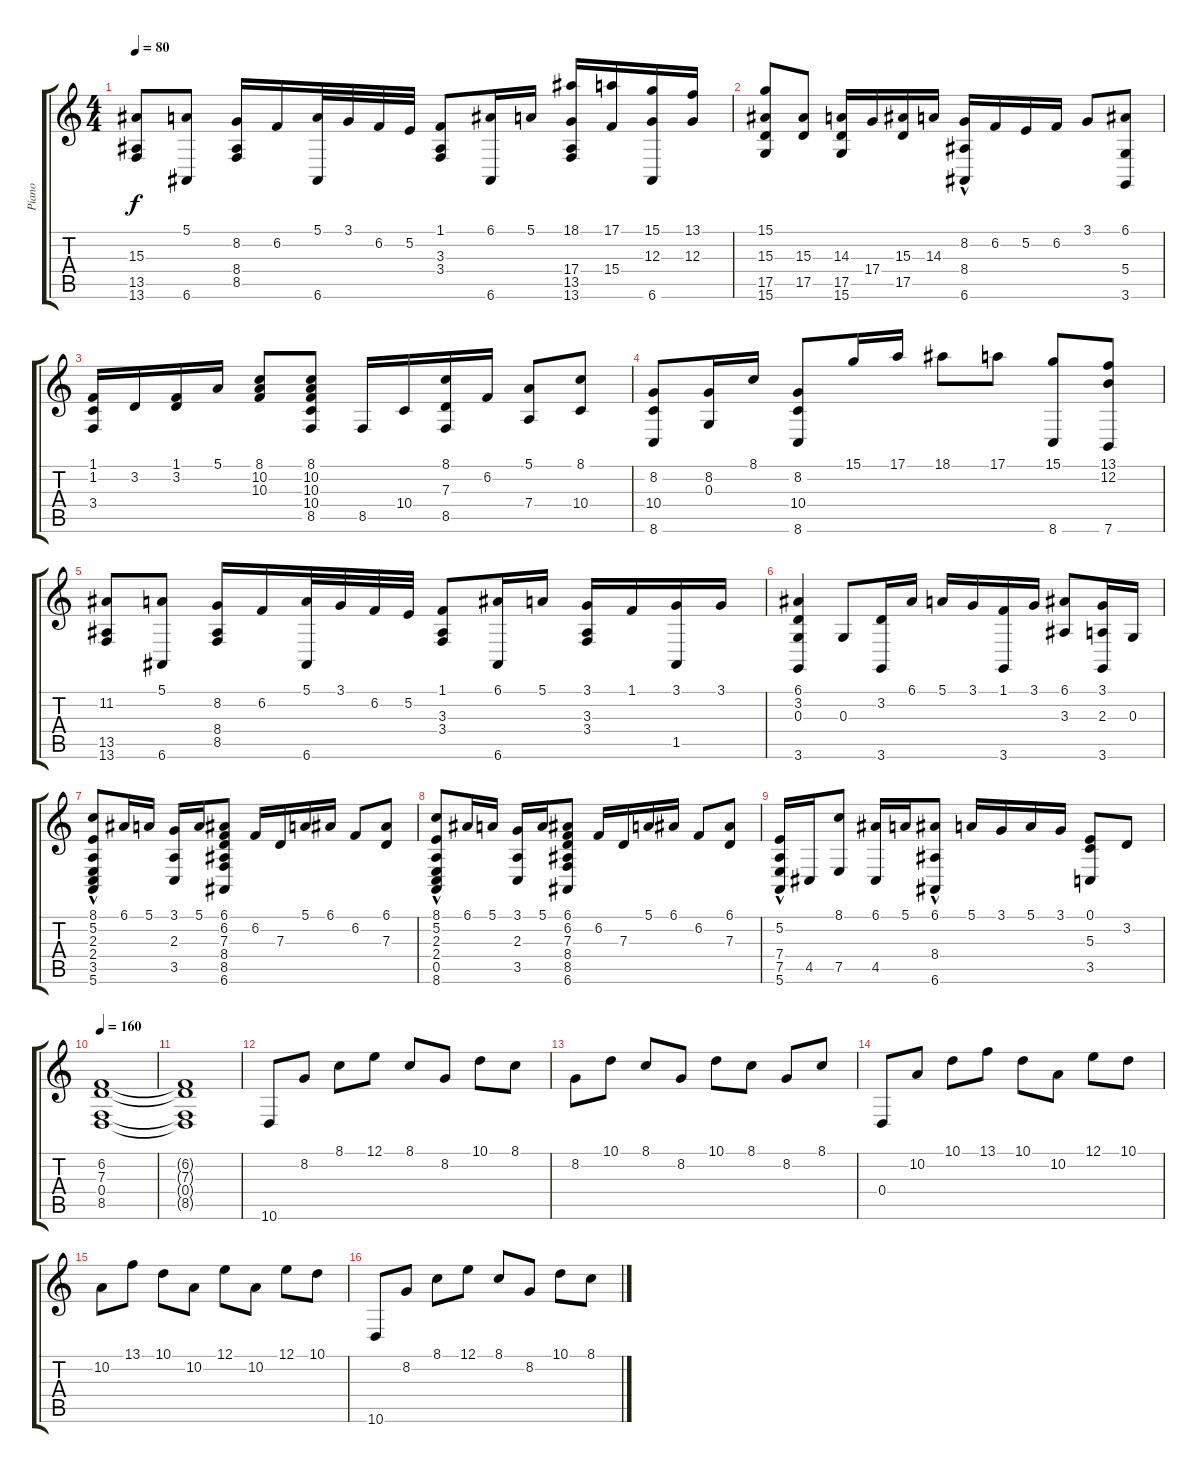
\track ("Piano" "Piano") {instrument acousticgrandpiano}
\staff {score tabs}
\tuning (E4 B3 G3 D3 A2 E2) {hide}
\ts (4 4)
\tempo 80
\clef g2
\ks c
(15.3 13.5 13.6).8{dy f} (5.1 6.6).8 (8.2 8.4 8.5).16 6.2.16 (5.1 6.6).32 3.1.32 6.2.32 5.2.32 (1.1 3.3 3.4).8 (6.1 6.6).16 5.1.16 (18.1 17.4 13.5 13.6).16 (17.1 15.4).16 (15.1 12.3 6.6).16 (13.1 12.3).16 |
(15.1 15.3 17.5 15.6).8 (15.3 17.5).8 (14.3 17.5 15.6).16 17.4.16 (15.3 17.5).16 14.3.16 (8.2 8.4{hac} 6.6{hac}).16 6.2.16 5.2.16 6.2.16 3.1.8 (6.1 5.4 3.6).8 |
(1.1 1.2 3.4).16 3.2.16 (1.1 3.2).16 5.1.16 (8.1 10.2 10.3).8 (8.1 10.2 10.3 10.4 8.5).8 8.5.16 10.4.16 (8.1 7.3 8.5).16 6.2.16 (5.1 7.4).8 (8.1 10.4).8 |
(8.2 10.4 8.6).8 (8.2 0.3).16 8.1.16 (8.2 10.4 8.6).8 15.1.16 17.1.16 18.1.8 17.1.8 (15.1 8.6).8 (13.1 12.2 7.6).8 |
(11.2 13.5 13.6).8 (5.1 6.6).8 (8.2 8.4 8.5).16 6.2.16 (5.1 6.6).32 3.1.32 6.2.32 5.2.32 (1.1 3.3 3.4).8 (6.1 6.6).16 5.1.16 (3.1 3.3 3.4).16 1.1.16 (3.1 1.5).16 3.1.16 |
(6.1 3.2 0.3 3.6).4 0.3.8 (3.2 3.6).16 6.1.16 5.1.16 3.1.16 (1.1 3.6).16 3.1.16 (6.1 3.3).8 (3.1 2.3 3.6).16 0.3.16 |
(8.1 5.2 2.3 2.4{hac} 3.5 5.6{hac}).8 6.1.16 5.1.16 (3.1 2.3 3.5).16 5.1.16 (6.1 6.2 7.3 8.4 8.5 6.6).8 6.2.16 7.3.16 5.1.16 6.1.16 6.2.8 (6.1 7.3).8 |
(8.1 5.2 2.3 2.4{hac} 0.5{hac} 8.6).8 6.1.16 5.1.16 (3.1 2.3 3.5).16 5.1.16 (6.1 6.2 7.3 8.4 8.5 6.6).8 6.2.16 7.3.16 5.1.16 6.1.16 6.2.8 (6.1 7.3).8 |
(5.2 7.4{hac} 7.5 5.6{hac}).16 4.5.16 (8.1 7.5).8 (6.1 4.5).16 5.1.16 (6.1 8.4{hac} 6.6{hac}).8 5.1.16 3.1.16 5.1.16 3.1.16 (0.1 5.3 3.5).8 3.2.8 |
\tempo 160
(6.2 7.3 0.4 8.5).1{volume 15 balance 0} |
(6.2{t} 7.3{t} 0.4{t} 8.5{t}).1 |
10.6.8 8.2.8 8.1.8 12.1.8 8.1.8 8.2.8 10.1.8 8.1.8 |
8.2.8 10.1.8 8.1.8 8.2.8 10.1.8 8.1.8 8.2.8 8.1.8 |
0.4.8 10.2.8 10.1.8 13.1.8 10.1.8 10.2.8 12.1.8 10.1.8 |
10.2.8 13.1.8 10.1.8 10.2.8 12.1.8 10.2.8 12.1.8 10.1.8 |
10.6.8 8.2.8 8.1.8 12.1.8 8.1.8 8.2.8 10.1.8 8.1.8
